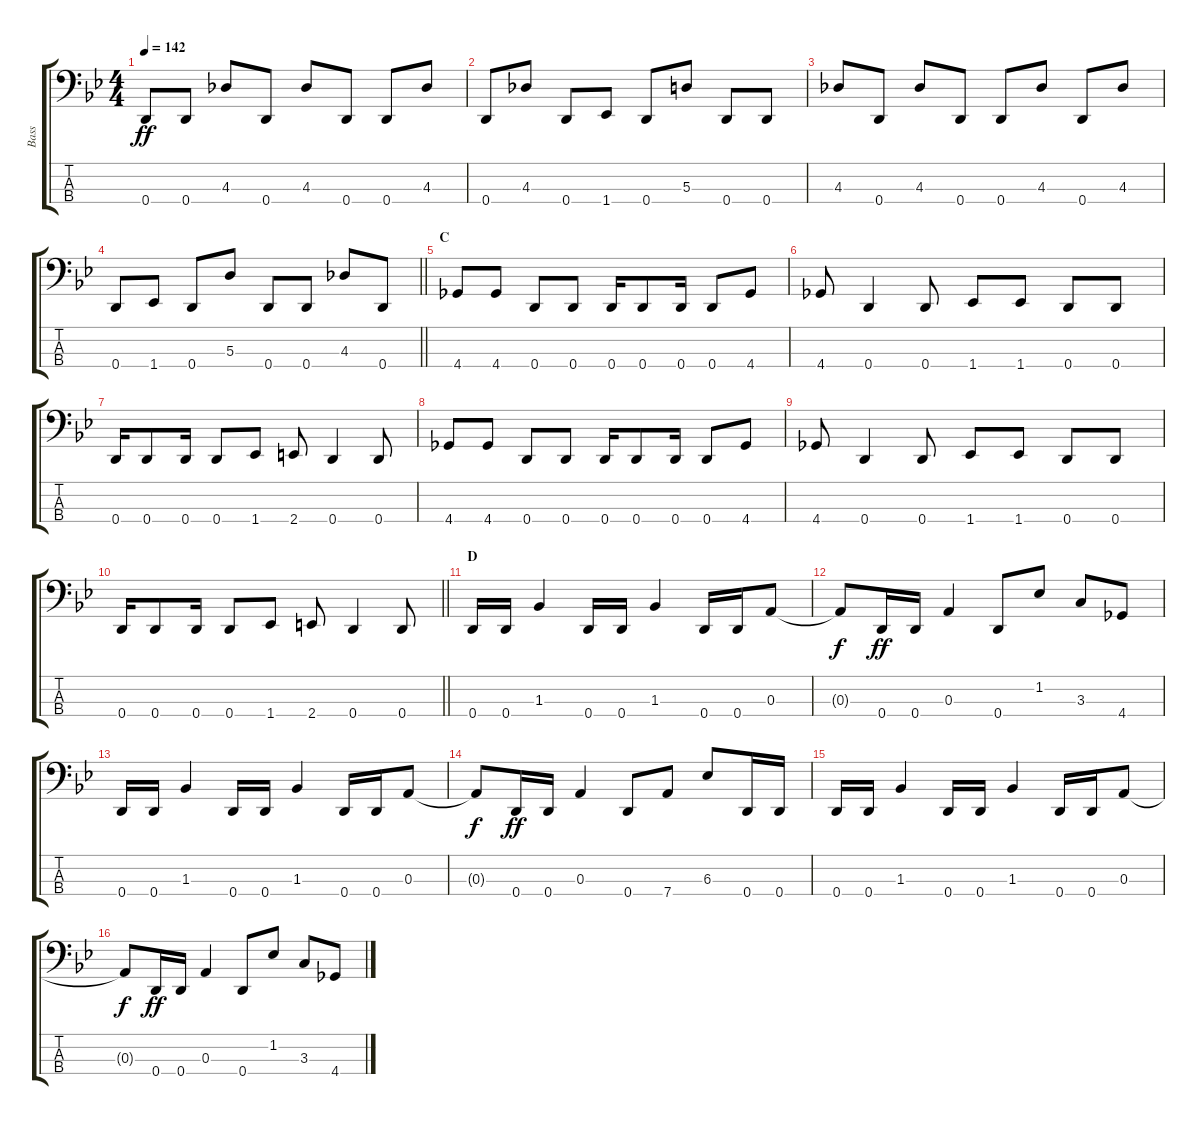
\track ("Bass" "Bass") {instrument electricbasspick}
\staff {score tabs}
\tuning (G2 D2 A1 D1) {hide}
\ts (4 4)
\tempo 142
\clef f4
\ks gminor
0.4.8{dy ff} 0.4.8 4.3.8 0.4.8 4.3.8 0.4.8 0.4.8 4.3.8 |
0.4.8 4.3.8 0.4.8 1.4.8 0.4.8 5.3.8 0.4.8 0.4.8 |
4.3.8 0.4.8 4.3.8 0.4.8 0.4.8 4.3.8 0.4.8 4.3.8 |
\barLineRight lightlight
0.4.8 1.4.8 0.4.8 5.3.8 0.4.8 0.4.8 4.3.8 0.4.8 |
\section ("" "C")
4.4.8 4.4.8 0.4.8 0.4.8 0.4.16 0.4.8 0.4.16 0.4.8 4.4.8 |
4.4.8 0.4.4 0.4.8 1.4.8 1.4.8 0.4.8 0.4.8 |
0.4.16 0.4.8 0.4.16 0.4.8 1.4.8 2.4.8 0.4.4 0.4.8 |
4.4.8 4.4.8 0.4.8 0.4.8 0.4.16 0.4.8 0.4.16 0.4.8 4.4.8 |
4.4.8 0.4.4 0.4.8 1.4.8 1.4.8 0.4.8 0.4.8 |
\barLineRight lightlight
0.4.16 0.4.8 0.4.16 0.4.8 1.4.8 2.4.8 0.4.4 0.4.8 |
\section ("" "D")
0.4.16 0.4.16 1.3.4 0.4.16 0.4.16 1.3.4 0.4.16 0.4.16 0.3.8 |
0.3{t}.8{dy f} 0.4.16{dy ff} 0.4.16 0.3.4 0.4.8 1.2.8 3.3.8 4.4.8 |
0.4.16 0.4.16 1.3.4 0.4.16 0.4.16 1.3.4 0.4.16 0.4.16 0.3.8 |
0.3{t}.8{dy f} 0.4.16{dy ff} 0.4.16 0.3.4 0.4.8 7.4.8 6.3.8 0.4.16 0.4.16 |
0.4.16 0.4.16 1.3.4 0.4.16 0.4.16 1.3.4 0.4.16 0.4.16 0.3.8 |
0.3{t}.8{dy f} 0.4.16{dy ff} 0.4.16 0.3.4 0.4.8 1.2.8 3.3.8 4.4.8
